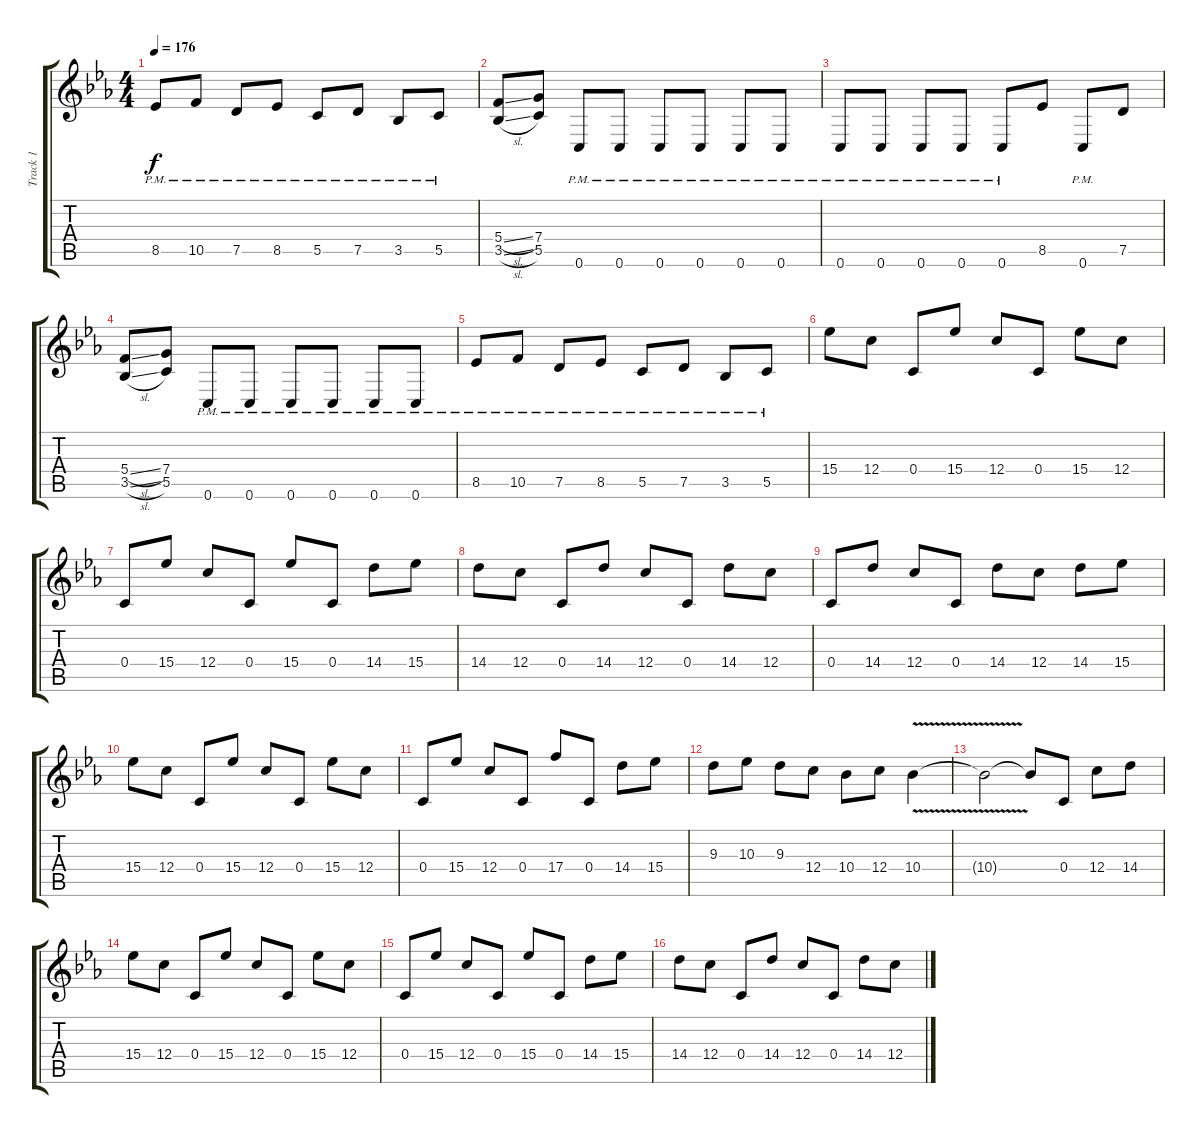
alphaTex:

\track ("Track 1" "Track 1") {instrument distortionguitar}
\staff {score tabs}
\tuning (D4 A3 F3 C3 G2 C2) {hide}
\ts (4 4)
\tempo 176
\clef g2
\ks eb
8.5{pm}.8{dy f} 10.5{pm}.8 7.5{pm}.8 8.5{pm}.8 5.5{pm}.8 7.5{pm}.8 3.5{pm}.8 5.5{pm}.8 |
(5.4{sl} 3.5{sl}).8 (7.4 5.5).8 0.6{pm}.8 0.6{pm}.8 0.6{pm}.8 0.6{pm}.8 0.6{pm}.8 0.6{pm}.8 |
0.6{pm}.8 0.6{pm}.8 0.6{pm}.8 0.6{pm}.8 0.6{pm}.8 8.5.8 0.6{pm}.8 7.5.8 |
(5.4{sl} 3.5{sl}).8 (7.4 5.5).8 0.6{pm}.8 0.6{pm}.8 0.6{pm}.8 0.6{pm}.8 0.6{pm}.8 0.6{pm}.8 |
8.5{pm}.8 10.5{pm}.8 7.5{pm}.8 8.5{pm}.8 5.5{pm}.8 7.5{pm}.8 3.5{pm}.8 5.5{pm}.8 |
15.4.8 12.4.8 0.4.8 15.4.8 12.4.8 0.4.8 15.4.8 12.4.8 |
0.4.8 15.4.8 12.4.8 0.4.8 15.4.8 0.4.8 14.4.8 15.4.8 |
14.4.8 12.4.8 0.4.8 14.4.8 12.4.8 0.4.8 14.4.8 12.4.8 |
0.4.8 14.4.8 12.4.8 0.4.8 14.4.8 12.4.8 14.4.8 15.4.8 |
15.4.8 12.4.8 0.4.8 15.4.8 12.4.8 0.4.8 15.4.8 12.4.8 |
0.4.8 15.4.8 12.4.8 0.4.8 17.4.8 0.4.8 14.4.8 15.4.8 |
9.3.8 10.3.8 9.3.8 12.4.8 10.4.8 12.4.8 10.4{v}.4 |
10.4{t}.2 10.4{t}.8 0.4.8 12.4.8 14.4.8 |
15.4.8 12.4.8 0.4.8 15.4.8 12.4.8 0.4.8 15.4.8 12.4.8 |
0.4.8 15.4.8 12.4.8 0.4.8 15.4.8 0.4.8 14.4.8 15.4.8 |
14.4.8 12.4.8 0.4.8 14.4.8 12.4.8 0.4.8 14.4.8 12.4.8
